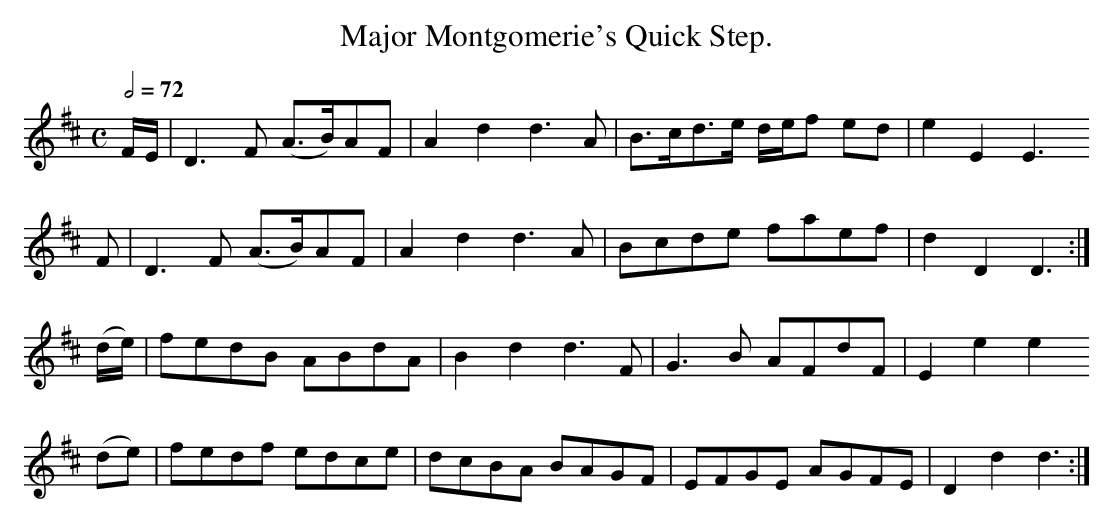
X:1
T:Major Montgomerie's Quick Step.
M:C
L:1/8
Q:1/2=72
K:D
 F/E/ | D3F (A>B)AF | A2d2 d3 A | B>cd>e d/e/f ed | e2E2 E3
 F | D3F (A>B)AF | A2d2 d3 A | Bcde faef | d2D2 D3 :|
 (d/e/) | fedB ABdA | B2d2 d3 F | G3 B AFdF | E2e2 e2
(de) | fedf edce | dcBA BAGF | EFGE AGFE | D2d2 d3 :|
